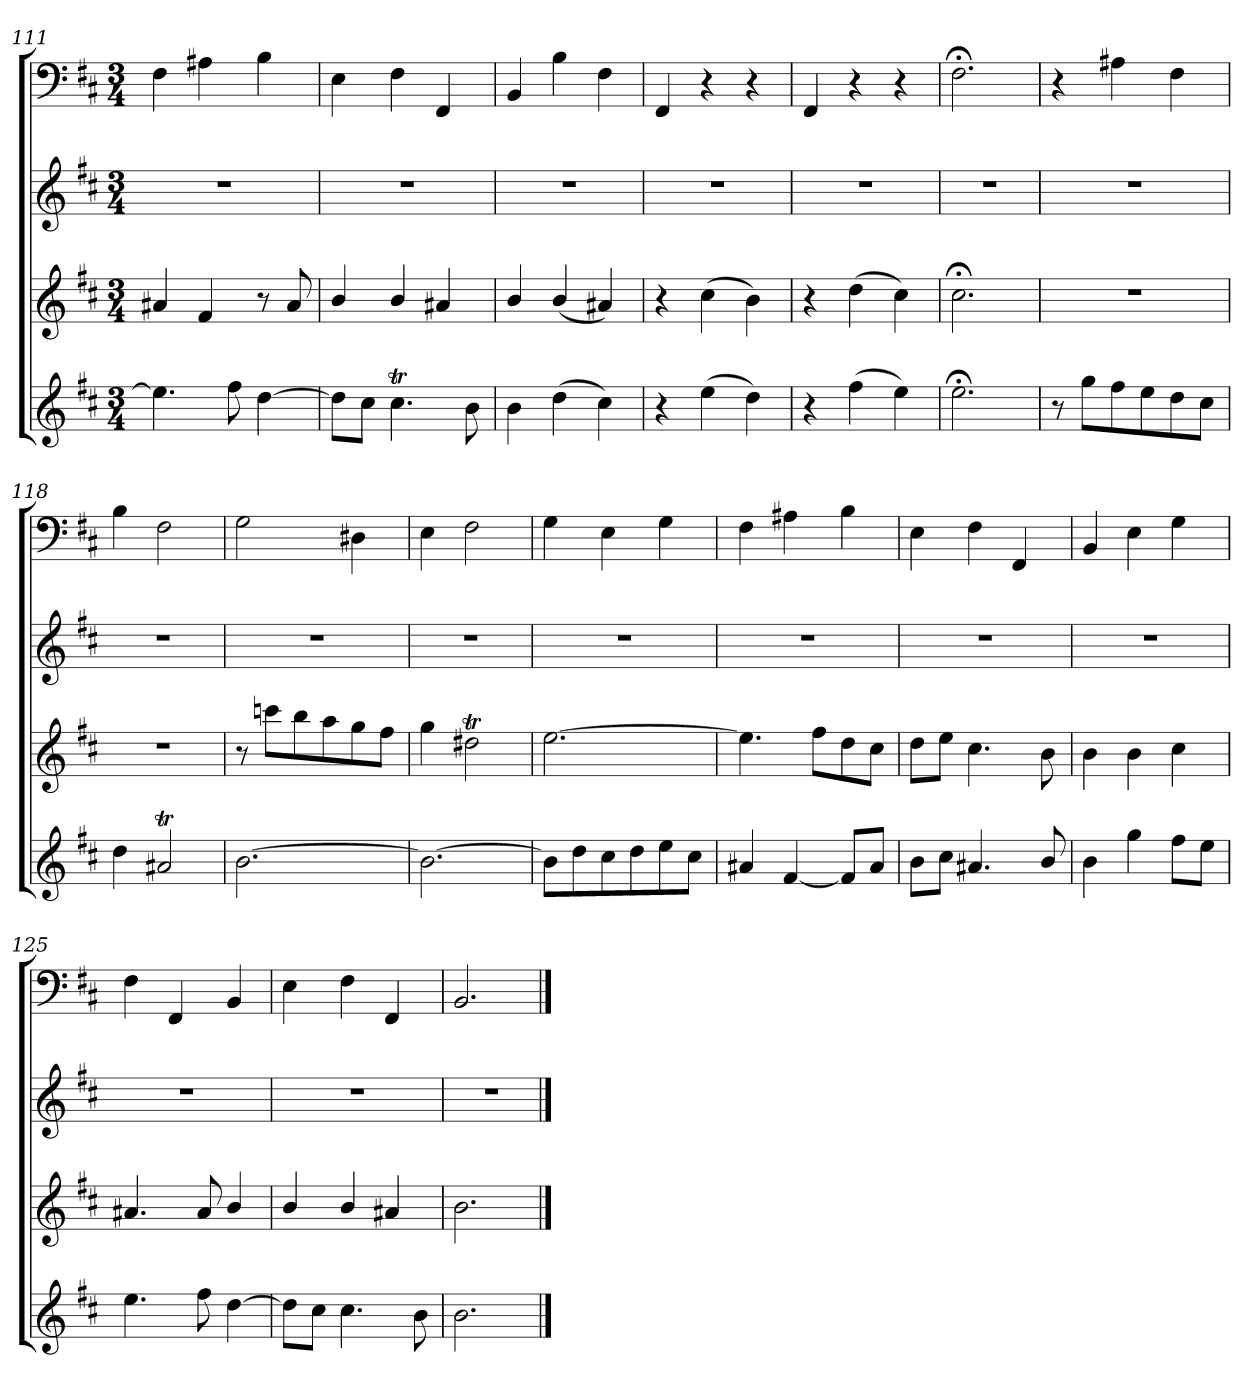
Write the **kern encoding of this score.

**kern	**kern	**kern	**kern
*part4	*part3	*part2	*part1
*staff4	*staff3	*staff2	*staff1
*clefG2	*clefG2	*clefG2	*clefF4
*k[f#c#]	*k[f#c#]	*k[f#c#]	*k[f#c#]
*b:	*b:	*b:	*b:
*M3/4	*M3/4	*M3/4	*M3/4
=111	=111	=111	=111
4.ee\]	4a#X/	2.r	4F#\
.	4f#/	.	4A#X\
8ff#\	.	.	.
[4dd\	8r	.	4B\
.	8a#/	.	.
=112	=112	=112	=112
8dd\L]	4b/	2.r	4E\
8cc#\J	.	.	.
4.cc#t\	4b/	.	4F#\
.	4a#X/	.	4FF#/
8b\	.	.	.
=113	=113	=113	=113
4b\	4b/	2.r	4BB/
(4dd\	(4b/	.	4B\
4cc#\)	4a#X/)	.	4F#\
=114	=114	=114	=114
4r	4r	2.r	4FF#/
(4ee\	(4cc#\	.	4r
4dd\)	4b\)	.	4r
=115	=115	=115	=115
4r	4r	2.r	4FF#/
(4ff#\	(4dd\	.	4r
4ee\)	4cc#\)	.	4r
=116	=116	=116	=116
2.ee;<\	2.cc#;<\	2.r	2.F#;<\
=117	=117	=117	=117
8r	2.r	2.r	4r
8gg\L	.	.	.
8ff#\	.	.	4A#X\
8ee\	.	.	.
8dd\	.	.	4F#\
8cc#\J	.	.	.
=118	=118	=118	=118
4dd\	2.r	2.r	4B\
2a#Xt/	.	.	2F#\
=119	=119	=119	=119
[2.b\	8r	2.r	2G\
.	8cccn\L	.	.
.	8bb\	.	.
.	8aa\	.	.
.	8gg\	.	4D#X\
.	8ff#\J	.	.
=120	=120	=120	=120
2.b\_	4gg\	2.r	4E\
.	2dd#Xt\	.	2F#\
=121	=121	=121	=121
8b\L]	[2.ee\	2.r	4G\
8dd\	.	.	.
8cc#\	.	.	4E\
8dd\	.	.	.
8ee\	.	.	4G\
8cc#\J	.	.	.
=122	=122	=122	=122
4a#X/	4.ee\]	2.r	4F#\
[4f#/	.	.	4A#X\
.	8ff#\L	.	.
8f#/L]	8dd\	.	4B\
8a#/J	8cc#\J	.	.
=123	=123	=123	=123
8b\L	8dd\L	2.r	4E\
8cc#\J	8ee\J	.	.
4.a#X/	4.cc#\	.	4F#\
.	.	.	4FF#/
8b/	8b\	.	.
=124	=124	=124	=124
4b\	4b\	2.r	4BB/
4gg\	4b\	.	4E\
8ff#\L	4cc#\	.	4G\
8ee\J	.	.	.
=125	=125	=125	=125
4.ee\	4.a#X/	2.r	4F#\
.	.	.	4FF#/
8ff#\	8a#/	.	.
[4dd\	4b/	.	4BB/
=126	=126	=126	=126
8dd\L]	4b/	2.r	4E\
8cc#\J	.	.	.
4.cc#\	4b/	.	4F#\
.	4a#X/	.	4FF#/
8b\	.	.	.
=127	=127	=127	=127
2.b\	2.b\	2.r	2.BB/
==	==	==	==
*-	*-	*-	*-
